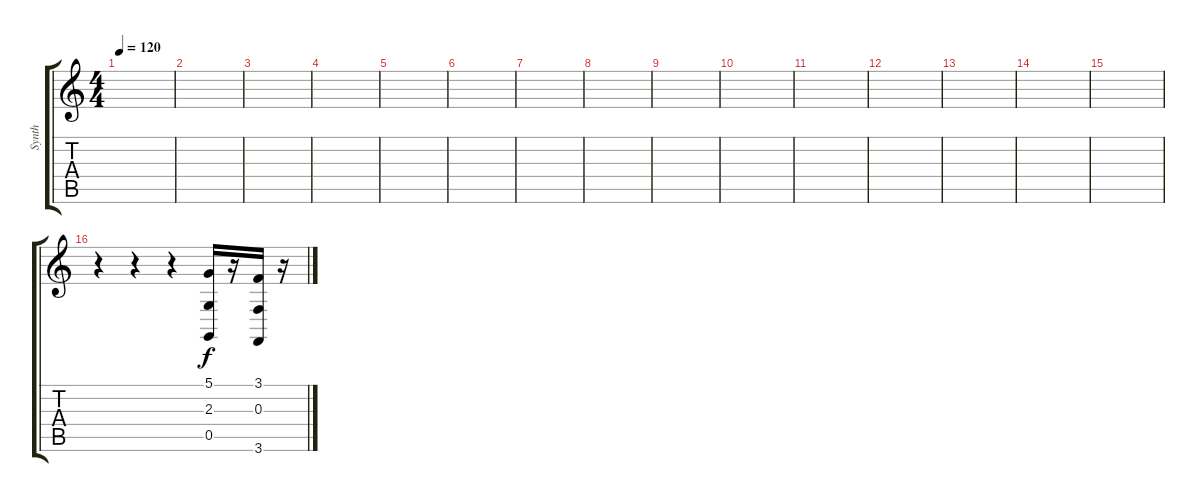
\track ("Synth" "Synth") {instrument violin}
\staff {score tabs}
\tuning (D4 A3 F3 C3 G2 D2) {hide}
\ts (4 4)
\tempo 120
\clef g2
\ks c
|
|
|
|
|
|
|
|
|
|
|
|
|
|
|
r.4 r.4 r.4 (5.1 2.3 0.5).16 r.16 (3.1 0.3 3.6).16 r.16
